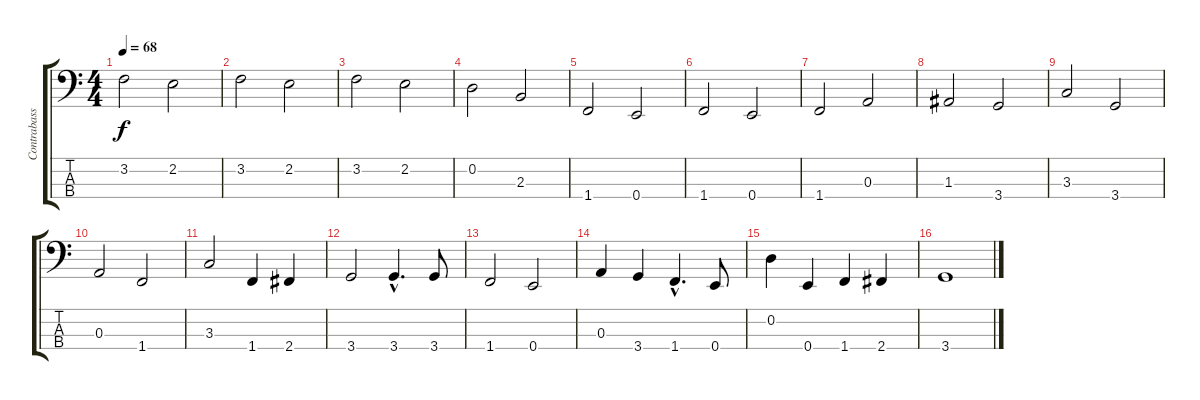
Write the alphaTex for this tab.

\track ("Contrabass" "Contrabass") {instrument contrabass}
\staff {score tabs}
\tuning (G2 D2 A1 E1) {hide}
\ts (4 4)
\tempo 68
\clef f4
\ks c
3.2.2{dy f volume 11 instrument contrabass} 2.2.2 |
3.2.2 2.2.2 |
3.2.2 2.2.2 |
0.2.2 2.3.2 |
1.4.2 0.4.2 |
1.4.2 0.4.2 |
1.4.2 0.3.2 |
1.3.2 3.4.2 |
3.3.2{volume 15} 3.4.2 |
0.3.2 1.4.2 |
3.3.2 1.4.4 2.4.4 |
3.4.2 3.4{hac}.4{d} 3.4.8 |
1.4.2 0.4.2 |
0.3.4 3.4.4 1.4{hac}.4{d} 0.4.8 |
0.2.4 0.4.4 1.4.4 2.4.4 |
3.4.1
